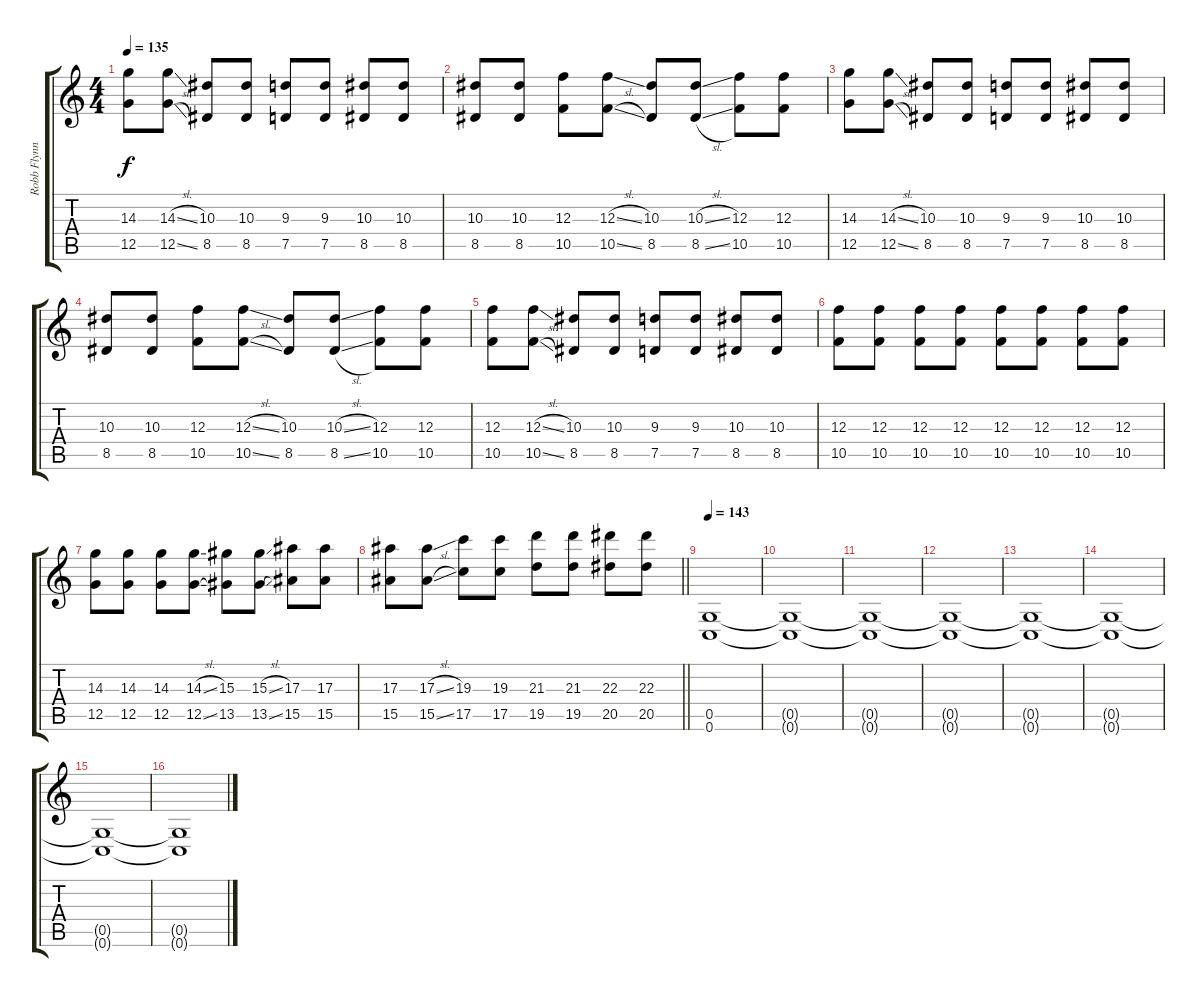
\track ("Robb Flynn" "Robb Flynn") {instrument distortionguitar}
\staff {score tabs}
\tuning (D4 A3 F3 C3 G2 C2) {hide}
\ts (4 4)
\tempo 135
\clef g2
\ks c
(14.3 12.5).8{dy f} (14.3{sl} 12.5{sl}).8 (10.3 8.5).8 (10.3 8.5).8 (9.3 7.5).8 (9.3 7.5).8 (10.3 8.5).8 (10.3 8.5).8 |
(10.3 8.5).8 (10.3 8.5).8 (12.3 10.5).8 (12.3{sl} 10.5{sl}).8 (10.3 8.5).8 (10.3{sl} 8.5{sl}).8 (12.3 10.5).8 (12.3 10.5).8 |
(14.3 12.5).8 (14.3{sl} 12.5{sl}).8 (10.3 8.5).8 (10.3 8.5).8 (9.3 7.5).8 (9.3 7.5).8 (10.3 8.5).8 (10.3 8.5).8 |
(10.3 8.5).8 (10.3 8.5).8 (12.3 10.5).8 (12.3{sl} 10.5{sl}).8 (10.3 8.5).8 (10.3{sl} 8.5{sl}).8 (12.3 10.5).8 (12.3 10.5).8 |
(12.3 10.5).8 (12.3{sl} 10.5{sl}).8 (10.3 8.5).8 (10.3 8.5).8 (9.3 7.5).8 (9.3 7.5).8 (10.3 8.5).8 (10.3 8.5).8 |
(12.3 10.5).8 (12.3 10.5).8 (12.3 10.5).8 (12.3 10.5).8 (12.3 10.5).8 (12.3 10.5).8 (12.3 10.5).8 (12.3 10.5).8 |
(14.3 12.5).8 (14.3 12.5).8 (14.3 12.5).8 (14.3{sl} 12.5{sl}).8 (15.3 13.5).8 (15.3{sl} 13.5{sl}).8 (17.3 15.5).8 (17.3 15.5).8 |
\barLineRight lightlight
(17.3 15.5).8 (17.3{sl} 15.5{sl}).8 (19.3 17.5).8 (19.3 17.5).8 (21.3 19.5).8 (21.3 19.5).8 (22.3 20.5).8 (22.3 20.5).8 |
\tempo 145
\tempo 143
(0.5 0.6).1 |
(0.5{t} 0.6{t}).1 |
(0.5{t} 0.6{t}).1 |
(0.5{t} 0.6{t}).1 |
(0.5{t} 0.6{t}).1 |
(0.5{t} 0.6{t}).1 |
(0.5{t} 0.6{t}).1 |
(0.5{t} 0.6{t}).1
